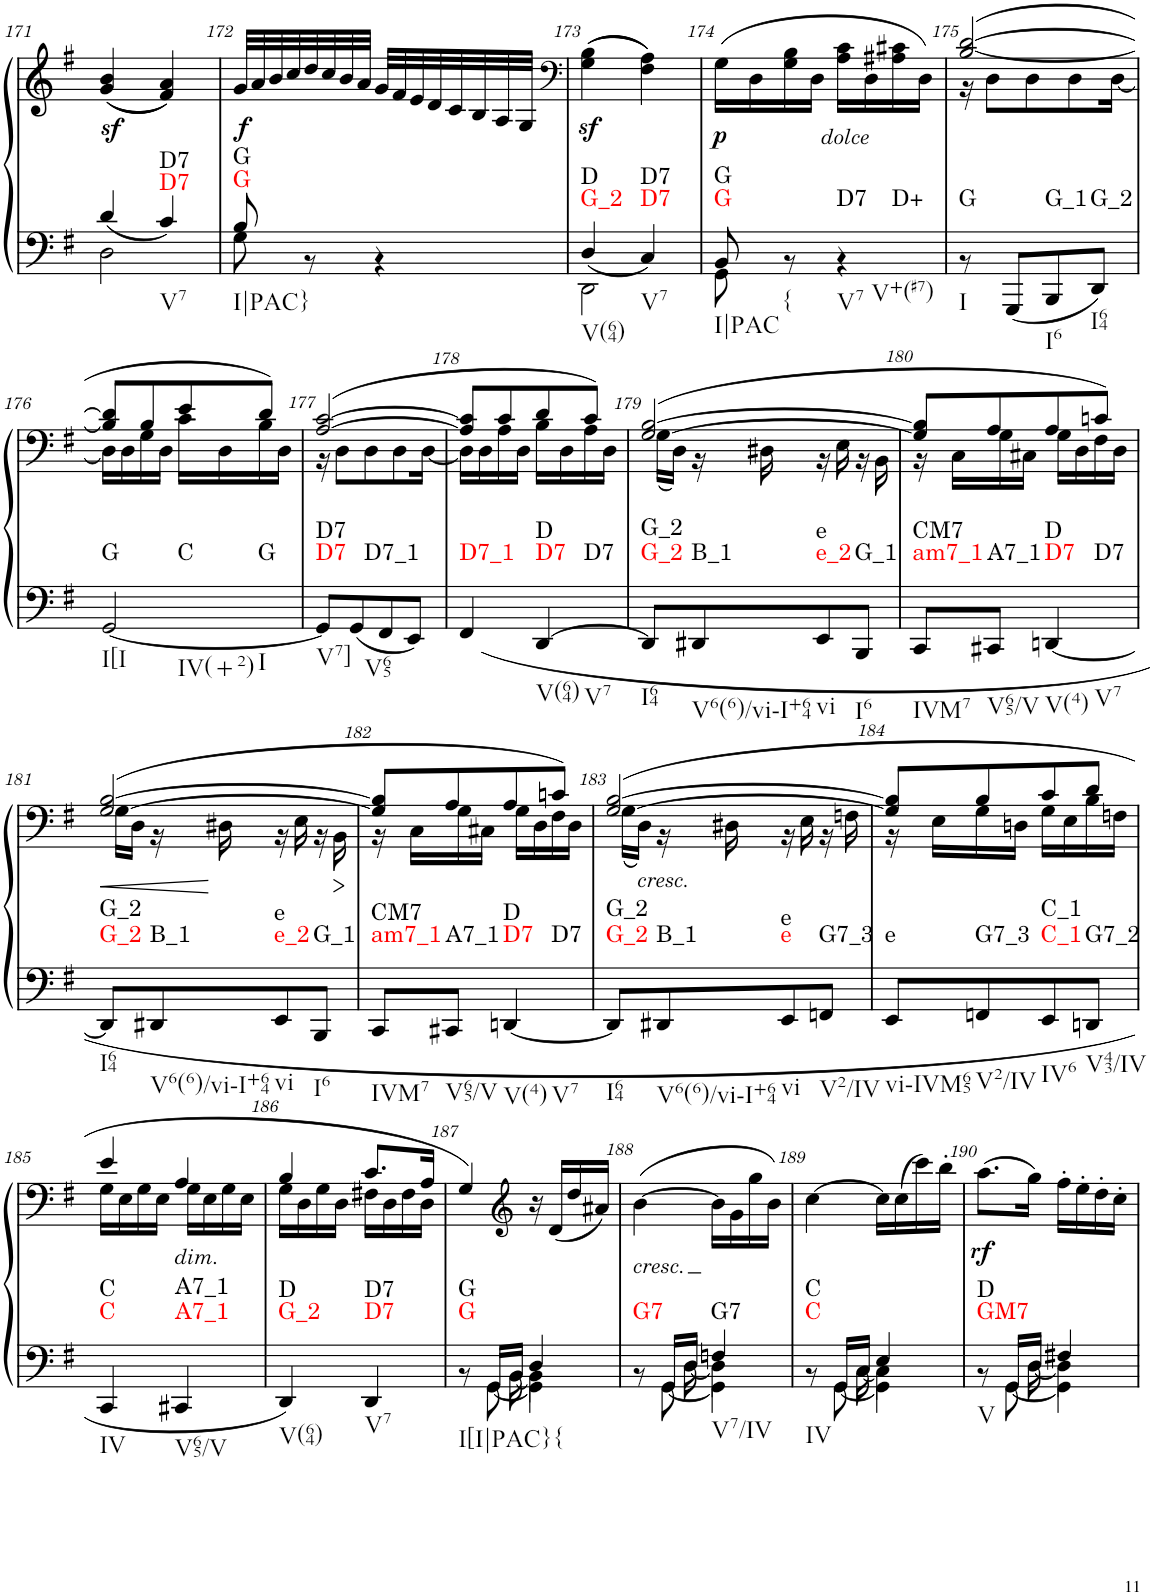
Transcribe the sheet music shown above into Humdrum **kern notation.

**kern	**kern	**dynam	**harte
*part1	*part1	*part1	*part1
*staff2	*staff1	*staff1/2	*
*I"Piano	*	*	*
*I'Pno	*	*	*
!!LO:PB:g=z
*clefG2	*clefG2	*	*
*k[f#]	*k[f#]	*	*
*G:	*G:	*	*
*M2/4	*M2/4	*	*
=171	=171	=171	=171
*^	*	*	*
*	*^	*	*	*
!	!	!	!	!	!LO:H:n=1:kt=D7
!	!	!	!	!	!LO:H:n=2:kt=D7
2ryy	4d/	2D\	((4g/z< 4b/z<	.	N N
.	4c/	.	4f#/ 4a/))	.	.
*	*v	*v	*	*	*
=172	=172	=172	=172	=172
!	!	!	!LO:DY:b	!LO:H:n=1:kt=G
!	!	!	!	!LO:H:n=2:kt=G
8B/	8G\	32g/LLL	f	N N
.	.	32a/	.	.
.	.	32b/	.	.
.	.	32cc/	.	.
8ryy	8r	32dd/	.	.
.	.	32cc/	.	.
.	.	32b/	.	.
.	.	32a/JJJ	.	.
4ryy	4r	32g/LLL	.	.
.	.	32f#/	.	.
.	.	32e/	.	.
.	.	32d/	.	.
.	.	32c/	.	.
.	.	32B/	.	.
.	.	32A/	.	.
.	.	32G/JJJ	.	.
*v	*v	*	*	*
=173	=173	=173	=173
*	*clefF4	*	*
*^	*	*	*
*	*^	*	*	*
!	!	!	!	!	!LO:H:n=1:kt=G_2
!	!	!	!	!	!LO:H:n=2:kt=D
!	!	!	!	!	!LO:H:n=3:kt=D7
!	!	!	!	!	!LO:H:n=4:kt=D7
2ryy	4D/	2DD\	((4G\z< 4B\z<	.	N N N N
.	4C/	.	4F#\ 4A\))	.	.
*	*v	*v	*	*	*
=174	=174	=174	=174	=174
!	!	!	!LO:DY:b	!LO:H:n=1:kt=G
!	!	!	!	!LO:H:n=2:kt=G
8BB/	8GG\	(16G\LL	p	N N
.	.	16D\	.	.
!	!	!	!	!LO:H:kt={
8ryy	8r	16G\ 16B\	.	N
.	.	16D\JJ	.	.
!	!	!	!	!LO:H:n=1:kt=D7
!	!	!	!	!LO:H:n=2:kt=D+
4ryy	4r	16A\ 16c\LL	.	N N
!	!	!	!LO:DY:b	!
.	.	16D\	other-dynamics	.
.	.	16A#X\ 16c#X\	.	.
.	.	16D\JJ)	.	.
=175	=175	=175	=175	=175
*	*	*^	*	*
!	!	!	!	!	!LO:H:n=1:kt=G
!	!	!	!	!	!LO:H:n=2:kt=G_1
!	!	!	!	!	!LO:H:n=3:kt=G_2
2ryy	8r	([<2B/ [2d/	16r	.	N N N
.	.	.	8D\L	.	.
.	8GGG/L	.	.	.	.
.	.	.	8D\	.	.
.	8BBB/	.	.	.	.
.	.	.	8D\	.	.
.	8DD/J	.	.	.	.
.	.	.	[16D\Jk	.	.
!!LO:LB:g=z	!!
=176	=176	=176	=176	=176	=176
!	!	!	!	!	!LO:H:n=1:kt=G
!	!	!	!	!	!LO:H:n=2:kt=C
!	!	!	!	!	!LO:H:n=3:kt=G
2ryy	[<2GG/	8B/] 8d/]L	16D\LL]	.	N N N
.	.	.	16D\	.	.
.	.	8B/	16G\	.	.
.	.	.	16D\JJ	.	.
.	.	8e/	16c\LL	.	.
.	.	.	16D\	.	.
.	.	8d/J)	16B\	.	.
.	.	.	16D\JJ	.	.
=177	=177	=177	=177	=177	=177
!	!	!	!	!	!LO:H:n=1:kt=D7
!	!	!	!	!	!LO:H:n=2:kt=D7
!	!	!	!	!	!LO:H:n=3:kt=D7_1
2ryy	8GG/L]	([2A/ [2c/	16r	.	N N N
.	.	.	8D\L	.	.
.	8GG/	.	.	.	.
.	.	.	8D\	.	.
.	8FF#/	.	.	.	.
.	.	.	8D\	.	.
.	8EE/J	.	.	.	.
.	.	.	[16D\Jk	.	.
=178	=178	=178	=178	=178	=178
!	!	!	!	!	!LO:H:n=1:kt=D7_1
!	!	!	!	!	!LO:H:n=2:kt=D7
!	!	!	!	!	!LO:H:n=3:kt=D
!	!	!	!	!	!LO:H:n=4:kt=D7
2ryy	4FF#/	8A/] 8c/]L	16D\LL]	.	N N N N
.	.	.	16D\	.	.
.	.	8c/	16A\	.	.
.	.	.	16D\JJ	.	.
.	[4DD/	8d/	16B\LL	.	.
.	.	.	16D\	.	.
.	.	8c/J)	16A\	.	.
.	.	.	16D\JJ	.	.
=179	=179	=179	=179	=179	=179
!	!	!	!	!	!LO:H:n=1:kt=G_2
!	!	!	!	!	!LO:H:n=2:kt=G_2
!	!	!	!	!	!LO:H:n=3:kt=B_1
!	!	!	!	!	!LO:H:n=4:kt=e_2
!	!	!	!	!	!LO:H:n=5:kt=e
!	!	!	!	!	!LO:H:n=6:kt=G_1
2ryy	8DD/L]	([2G/ [2B/	(16G\LL	.	N N N N N N
.	.	.	16D\JJ)	.	.
.	8DD#X/	.	16r	.	.
.	.	.	16D#X\	.	.
.	8EE/	.	16r	.	.
.	.	.	16E\	.	.
.	8BBB/J	.	16r	.	.
.	.	.	16BB\	.	.
=180	=180	=180	=180	=180	=180
!	!	!	!	!	!LO:H:n=1:kt=am7_1
!	!	!	!	!	!LO:H:n=2:kt=CM7
!	!	!	!	!	!LO:H:n=3:kt=A7_1
!	!	!	!	!	!LO:H:n=4:kt=D7
!	!	!	!	!	!LO:H:n=5:kt=D
!	!	!	!	!	!LO:H:n=6:kt=D7
2ryy	8CC/L	8G/] 8B/]L	16r	.	N N N N N N
.	.	.	16C\LL	.	.
.	8CC#X/J	8A/	16G\	.	.
.	.	.	16C#X\JJ	.	.
.	[<4DDn/	8A/	16G\LL	.	.
.	.	.	16D\	.	.
.	.	8cn/J)	16F#\	.	.
.	.	.	16D\JJ	.	.
!!LO:LB:g=z	!!
=181	=181	=181	=181	=181	=181
!	!	!	!	!LO:HP:b	!LO:H:n=1:kt=G_2
!	!	!	!	!	!LO:H:n=2:kt=G_2
!	!	!	!	!	!LO:H:n=3:kt=B_1
!	!	!	!	!	!LO:H:n=4:kt=e_2
!	!	!	!	!	!LO:H:n=5:kt=e
!	!	!	!	!	!LO:H:n=6:kt=G_1
2ryy	8DD/L]	([2G/ [2B/	16G\LL	<	N N N N N N
.	.	.	16D\JJ	.	.
.	8DD#X/	.	16r	.	.
.	.	.	16D#X\	.	.
.	8EE/	.	16r	.	.
.	.	.	16E\	.	.
.	8BBB/J	.	16r	.	.
.	.	.	16BB\	[	.
=182	=182	=182	=182	=182	=182
!	!	!	!	!	!LO:H:n=1:kt=am7_1
!	!	!	!	!	!LO:H:n=2:kt=CM7
!	!	!	!	!	!LO:H:n=3:kt=A7_1
!	!	!	!	!	!LO:H:n=4:kt=D7
!	!	!	!	!	!LO:H:n=5:kt=D
!	!	!	!	!	!LO:H:n=6:kt=D7
2ryy	8CC/L	8G/] 8B/]L	16r	.	N N N N N N
.	.	.	16C\LL	.	.
.	8CC#X/J	8A/	16G\	.	.
.	.	.	16C#X\JJ	.	.
.	[<4DDn/	8A/	16G\LL	.	.
.	.	.	16D\	.	.
.	.	8cn/J)	16F#\	.	.
.	.	.	16D\JJ	.	.
=183	=183	=183	=183	=183	=183
!	!	!	!	!	!LO:H:n=1:kt=G_2
!	!	!	!	!	!LO:H:n=2:kt=G_2
!	!	!	!	!	!LO:H:n=3:kt=B_1
!	!	!	!	!	!LO:H:n=4:kt=e
!	!	!	!	!	!LO:H:n=5:kt=e
!	!	!	!	!	!LO:H:n=6:kt=G7_3
2ryy	8DD/L]	([2G/ [2B/	(16G\LL	.	N N N N N N
!	!	!	!LO:TX:b:i:t=cresc.	!	!
.	.	.	16D\JJ)	.	.
.	8DD#X/	.	16r	.	.
.	.	.	16D#X\	.	.
.	8EE/	.	16r	.	.
.	.	.	16E\	.	.
.	8FFn/J	.	16r	.	.
.	.	.	16Fn\	.	.
=184	=184	=184	=184	=184	=184
!	!	!	!	!	!LO:H:n=1:kt=e
!	!	!	!	!	!LO:H:n=2:kt=G7_3
!	!	!	!	!	!LO:H:n=3:kt=C_1
!	!	!	!	!	!LO:H:n=4:kt=C_1
!	!	!	!	!	!LO:H:n=5:kt=G7_2
2ryy	8EE/L	8G/] 8B/]L	16r	.	N N N N N
.	.	.	16E\LL	.	.
.	8FFn/	8B/	16G\	.	.
.	.	.	16Dn\JJ	.	.
.	8EE/	8c/	16G\LL	.	.
.	.	.	16E\	.	.
.	8DDn/J	8d/J	16B\	.	.
.	.	.	16Fn\JJ	.	.
!!LO:LB:g=z	!!
=185	=185	=185	=185	=185	=185
!	!	!	!	!	!LO:H:n=1:kt=C
!	!	!	!	!	!LO:H:n=2:kt=C
!	!	!	!	!	!LO:H:n=3:kt=A7_1
!	!	!	!	!	!LO:H:n=4:kt=A7_1
2ryy	4CC/	4e/	16G\LL	.	N N N N
.	.	.	16E\	.	.
.	.	.	16G\	.	.
.	.	.	16E\JJ	.	.
!	!	!LO:TX:b:i:t=dim.	!	!	!
.	4CC#X/	4A/	16G\LL	.	.
.	.	.	16E\	.	.
.	.	.	16G\	.	.
.	.	.	16E\JJ	.	.
=186	=186	=186	=186	=186	=186
!	!	!	!	!	!LO:H:n=1:kt=G_2
!	!	!	!	!	!LO:H:n=2:kt=D
!	!	!	!	!	!LO:H:n=3:kt=D7
!	!	!	!	!	!LO:H:n=4:kt=D7
2ryy	4DD/	4B/	16G\LL	.	N N N N
.	.	.	16D\	.	.
.	.	.	16G\	.	.
.	.	.	16D\JJ	.	.
.	4DD/	8.c/L	16F#X\LL	.	.
.	.	.	16D\	.	.
.	.	.	16F#\	.	.
.	.	16A/Jk	16D\JJ	.	.
=187	=187	=187	=187	=187	=187
*^	*^	*	*	*	*
!	!	!	!	!	!	!	!LO:H:n=1:kt=G
!	!	!	!	!	!	!	!LO:H:n=2:kt=G
*	*	*	*	*v	*v	*	*
2ryy	8r	8ryy	8.ryy	4G/)	.	N N
.	16GG/LL	[8GG\	.	.	.	.
.	16BB/JJ	.	[16BB\	.	.	.
*	*	*	*	*clefG2	*	*
.	4D/	4GG\]	4BB\]	16r	.	.
.	.	.	.	(16d/LL	.	.
.	.	.	.	16dd/	.	.
.	.	.	.	16a#X/JJ)	.	.
=188	=188	=188	=188	=188	=188	=188
!	!	!	!	!LO:TX:b:i:t=cresc.	!	!LO:H:n=1:kt=G7
!	!	!	!	!	!	!LO:H:n=2:kt=G7
2ryy	8r	8ryy	8.ryy	([4b\	.	N N
.	16GG/LL	[8GG\	.	.	.	.
.	16D/JJ	.	[16D\	.	.	.
.	4Fn/	4GG\]	4D\]	16b\LL]	.	.
.	.	.	.	16g\	.	.
.	.	.	.	16gg\	.	.
.	.	.	.	16b\JJ)	.	.
=189	=189	=189	=189	=189	=189	=189
!	!	!	!	!	!	!LO:H:n=1:kt=C
!	!	!	!	!	!	!LO:H:n=2:kt=C
2ryy	8r	8ryy	8.ryy	[4cc\	.	N N
.	16GG/LL	[8GG\	.	.	.	.
.	16C/JJ	.	[16C\	.	.	.
.	4E/	4GG\]	4C\]	16cc\LL]	.	.
.	.	.	.	(16cc\	.	.
.	.	.	.	16ccc\)	.	.
.	.	.	.	16bb'\JJ	.	.
=190	=190	=190	=190	=190	=190	=190
!	!	!	!	!	!LO:DY:b	!LO:H:n=1:kt=GM7
!	!	!	!	!	!	!LO:H:n=2:kt=D
2ryy	8r	8ryy	8.ryy	(8.aa\L	rf	N N
.	16GG/LL	[8GG\	.	.	.	.
.	16D/JJ	.	[16D\	16gg\Jk)	.	.
.	4F#X/	4GG\]	4D\]	16ff#'\LL	.	.
.	.	.	.	16ee'\	.	.
.	.	.	.	16dd'\	.	.
.	.	.	.	16cc'\JJ	.	.
*v	*v	*v	*v	*	*	*
=	=	=	=
*-	*-	*-	*-
